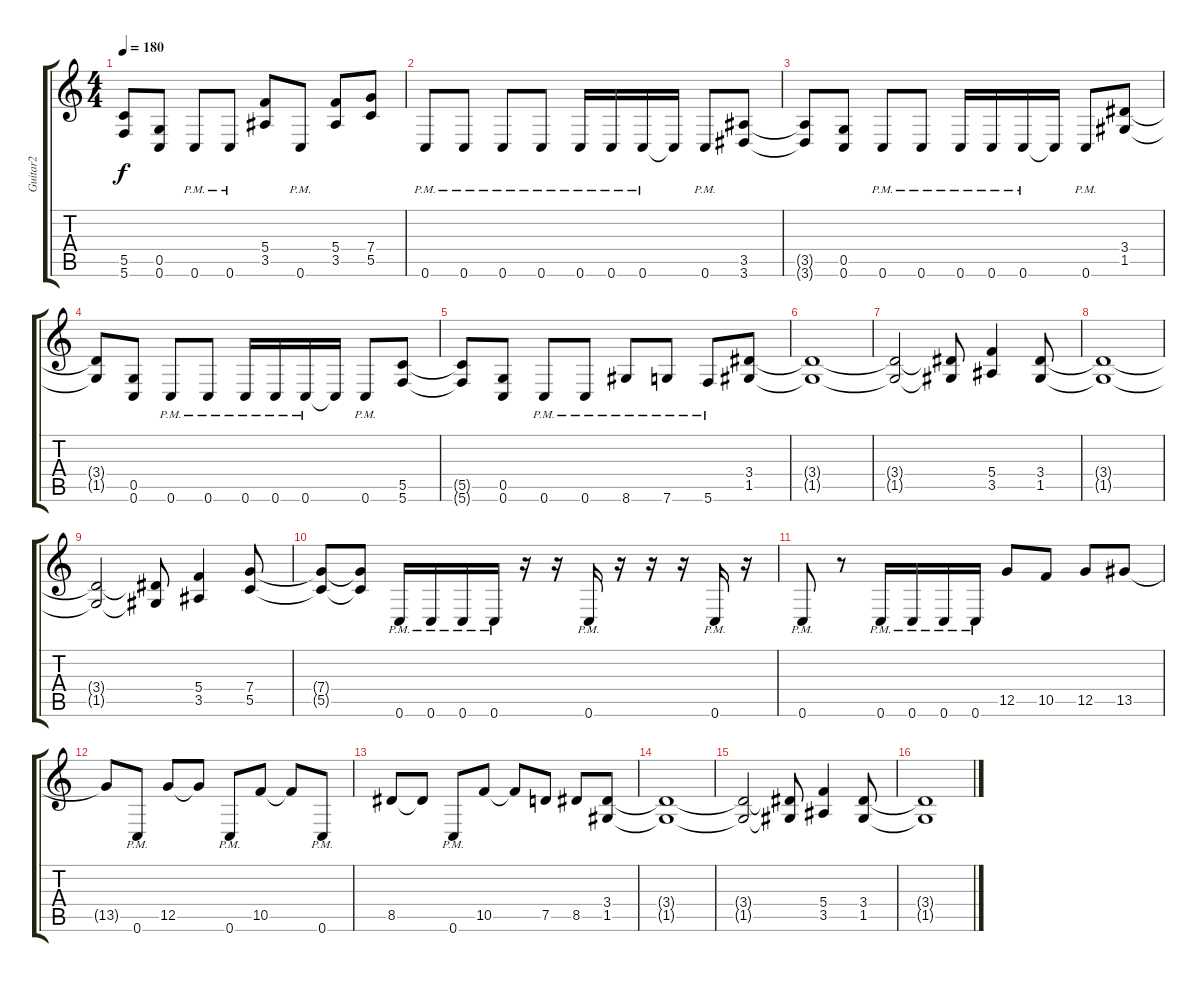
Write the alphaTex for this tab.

\track ("Guitar2" "Guitar2") {instrument distortionguitar}
\staff {score tabs}
\tuning (D4 A3 F3 C3 G2 C2) {hide}
\ts (4 4)
\tempo 180
\clef g2
\ks c
(5.5{t} 5.6{t}).8{dy f} (0.5 0.6).8 0.6{pm}.8 0.6{pm}.8 (5.4 3.5).8 0.6{pm}.8 (5.4 3.5).8 (7.4 5.5).8 |
0.6{pm}.8 0.6{pm}.8 0.6{pm}.8 0.6{pm}.8 0.6{pm}.16 0.6{pm}.16 0.6{pm}.16 0.6{t}.16 0.6{pm}.8 (3.5 3.6).8 |
(3.5{t} 3.6{t}).8 (0.5 0.6).8 0.6{pm}.8 0.6{pm}.8 0.6{pm}.16 0.6{pm}.16 0.6{pm}.16 0.6{t}.16 0.6{pm}.8 (3.4 1.5).8 |
(3.4{t} 1.5{t}).8 (0.5 0.6).8 0.6{pm}.8 0.6{pm}.8 0.6{pm}.16 0.6{pm}.16 0.6{pm}.16 0.6{t}.16 0.6{pm}.8 (5.5 5.6).8 |
(5.5{t} 5.6{t}).8 (0.5 0.6).8 0.6{pm}.8 0.6{pm}.8 8.6{pm}.8 7.6{pm}.8 5.6{pm}.8 (3.4 1.5).8 |
(3.4{t} 1.5{t}).1 |
(3.4{t} 1.5{t}).2 (3.4{t} 1.5{t}).8 (5.4 3.5).4 (3.4 1.5).8 |
(3.4{t} 1.5{t}).1 |
(3.4{t} 1.5{t}).2 (3.4{t} 1.5{t}).8 (5.4 3.5).4 (7.4 5.5).8 |
(7.4{t} 5.5{t}).8 (7.4{t} 5.5{t}).8 0.6{pm}.16 0.6{pm}.16 0.6{pm}.16 0.6{pm}.16 r.16 r.16 0.6{pm}.16 r.16 r.16 r.16 0.6{pm}.16 r.16 |
0.6{pm}.8 r.8 0.6{pm}.16 0.6{pm}.16 0.6{pm}.16 0.6{pm}.16 12.5.8 10.5.8 12.5.8 13.5.8 |
13.5{t}.8 0.6{pm}.8 12.5.8 12.5{t}.8 0.6{pm}.8 10.5.8 10.5{t}.8 0.6{pm}.8 |
8.5.8 8.5{t}.8 0.6{pm}.8 10.5.8 10.5{t}.8 7.5.8 8.5.8 (3.4 1.5).8 |
(3.4{t} 1.5{t}).1 |
(3.4{t} 1.5{t}).2 (3.4{t} 1.5{t}).8 (5.4 3.5).4 (3.4 1.5).8 |
(3.4{t} 1.5{t}).1
